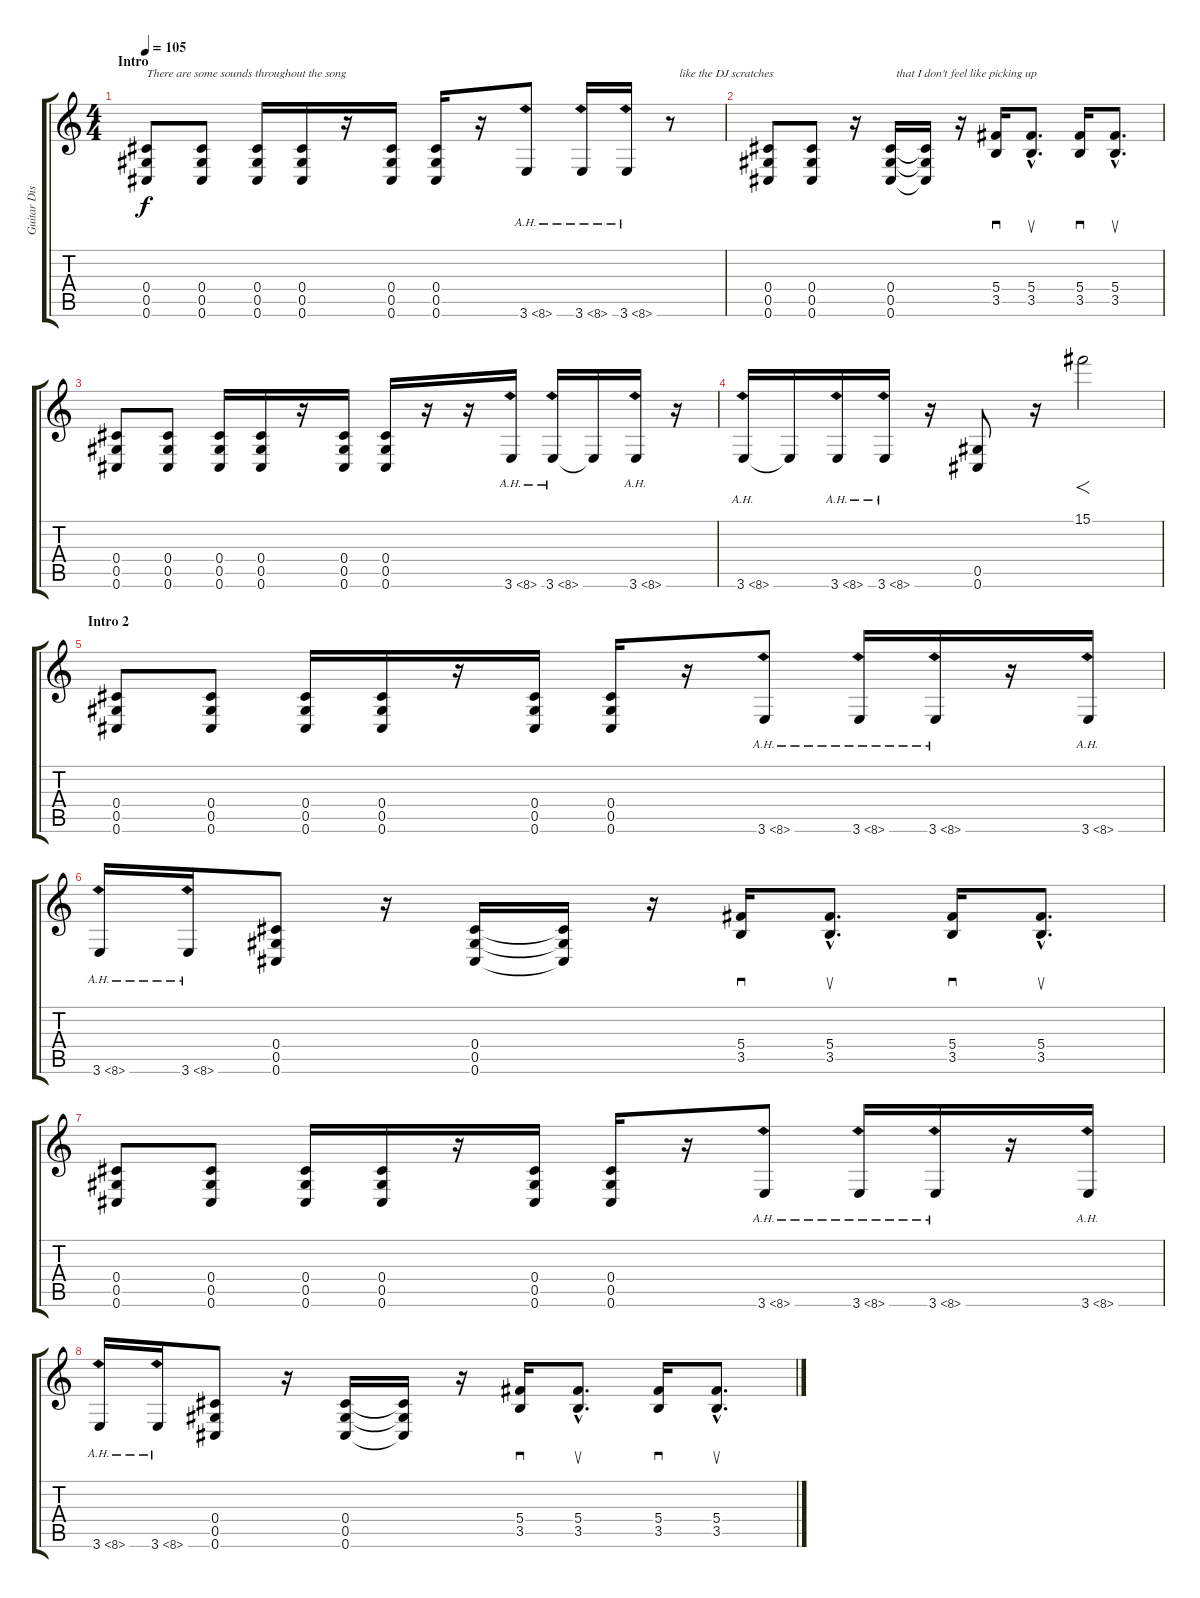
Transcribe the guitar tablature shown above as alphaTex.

\track ("Guitar Dist" "Guitar Dis") {instrument distortionguitar}
\staff {score tabs}
\tuning (Eb4 Bb3 Gb3 Db3 Ab2 Db2) {hide}
\ts (4 4)
\section ("" "Intro")
\tempo 105
\clef g2
\ks c
(0.4 0.5 0.6).8{txt "There are some sounds throughout the song" dy f instrument distortionguitar} (0.4 0.5 0.6).8 (0.4 0.5 0.6).16 (0.4 0.5 0.6).16 r.16 (0.4 0.5 0.6).16 (0.4 0.5 0.6).16 r.16 3.6{ah 5}.8 3.6{ah 5}.16 3.6{ah 5}.16 r.8{txt "   like the DJ scratches"} |
(0.4 0.5 0.6).8 (0.4 0.5 0.6).8 r.16 (0.4 0.5 0.6).16{txt "  that I don't feel like picking up"} (0.4{t} 0.5{t} 0.6{t}).16 r.16 (5.4 3.5).16{sd} (5.4{hac} 3.5{hac}).8{d su} (5.4 3.5).16{sd} (5.4{hac} 3.5{hac}).8{d su} |
(0.4 0.5 0.6).8 (0.4 0.5 0.6).8 (0.4 0.5 0.6).16 (0.4 0.5 0.6).16 r.16 (0.4 0.5 0.6).16 (0.4 0.5 0.6).16 r.16 r.16 3.6{ah 5}.16 3.6{ah 5}.16 3.6{t}.16 3.6{ah 5}.16 r.16 |
3.6{ah 5}.16 3.6{t}.16 3.6{ah 5}.16 3.6{ah 5}.16 r.16 (0.5 0.6).8 r.16 15.1.2{f} |
\section ("" "Intro 2")
(0.4 0.5 0.6).8 (0.4 0.5 0.6).8 (0.4 0.5 0.6).16 (0.4 0.5 0.6).16 r.16 (0.4 0.5 0.6).16 (0.4 0.5 0.6).16 r.16 3.6{ah 5}.8 3.6{ah 5}.16 3.6{ah 5}.16 r.16 3.6{ah 5}.16 |
3.6{ah 5}.16 3.6{ah 5}.16 (0.4 0.5 0.6).8 r.16 (0.4 0.5 0.6).16 (0.4{t} 0.5{t} 0.6{t}).16 r.16 (5.4 3.5).16{sd} (5.4{hac} 3.5{hac}).8{d su} (5.4 3.5).16{sd} (5.4{hac} 3.5{hac}).8{d su} |
(0.4 0.5 0.6).8 (0.4 0.5 0.6).8 (0.4 0.5 0.6).16 (0.4 0.5 0.6).16 r.16 (0.4 0.5 0.6).16 (0.4 0.5 0.6).16 r.16 3.6{ah 5}.8 3.6{ah 5}.16 3.6{ah 5}.16 r.16 3.6{ah 5}.16 |
3.6{ah 5}.16 3.6{ah 5}.16 (0.4 0.5 0.6).8 r.16 (0.4 0.5 0.6).16 (0.4{t} 0.5{t} 0.6{t}).16 r.16 (5.4 3.5).16{sd} (5.4{hac} 3.5{hac}).8{d su} (5.4 3.5).16{sd} (5.4{hac} 3.5{hac}).8{d su}
